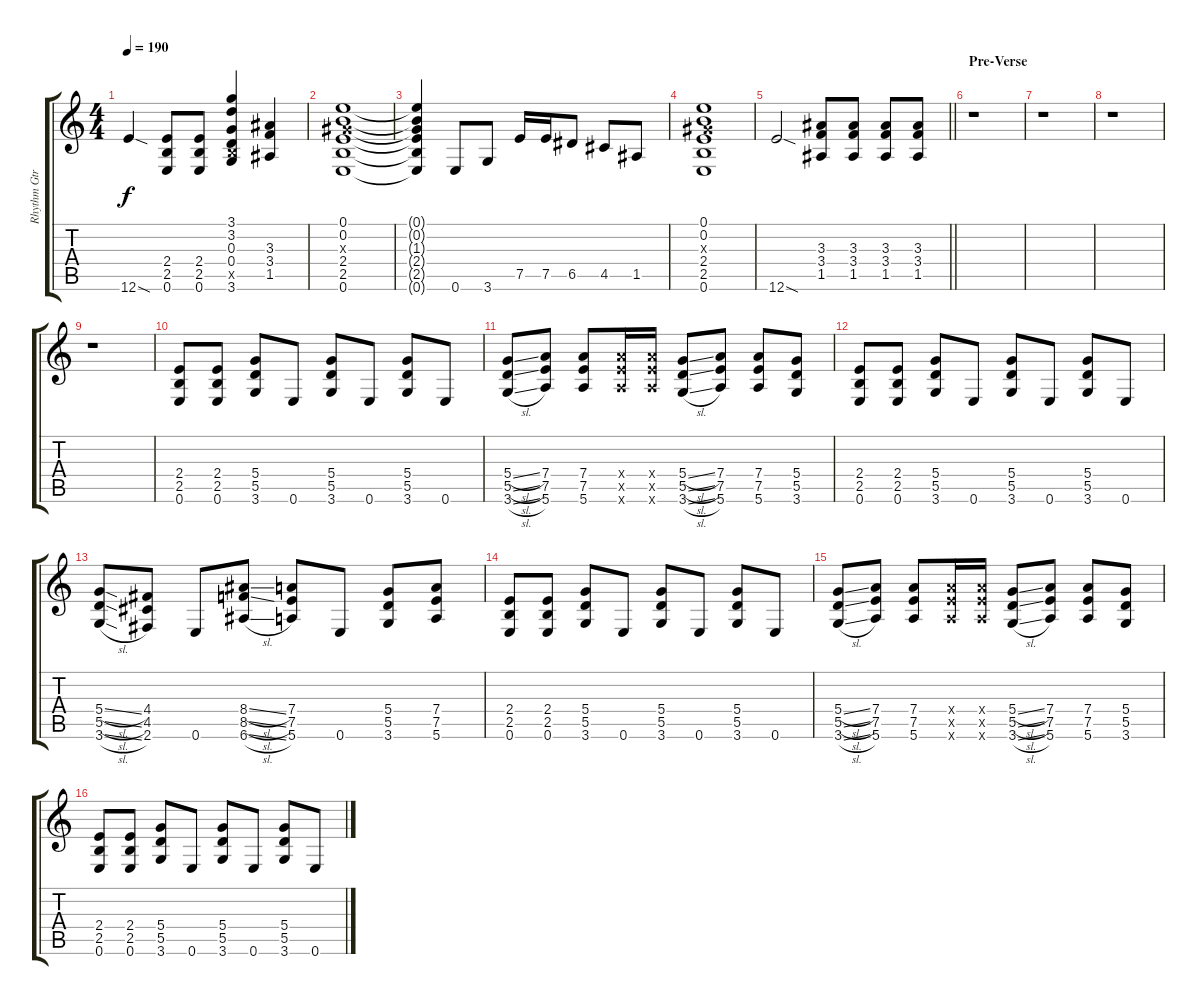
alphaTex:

\track ("Rhythm Gtr. II" "Rhythm Gtr") {instrument distortionguitar}
\staff {score tabs}
\tuning (E4 B3 G3 D3 A2 E2) {hide}
\ts (4 4)
\tempo 190
\clef g2
\ks c
12.6{sod}.4{dy f} (2.4 2.5 0.6).8 (2.4 2.5 0.6).8 (3.1 3.2 0.3 0.4 2.5{x} 3.6).4 (3.3 3.4 1.5).4 |
(0.1 0.2 1.3{x} 2.4 2.5 0.6).1 |
(0.1{t} 0.2{t} 1.3{t} 2.4{t} 2.5{t} 0.6{t}).4 0.6.8 3.6.8 7.5.16 7.5.16 6.5.8 4.5.8 1.5.8 |
(0.1 0.2 1.3{x} 2.4 2.5 0.6).1 |
\barLineRight lightlight
12.6{sod}.2 (3.3 3.4 1.5).8 (3.3 3.4 1.5).8 (3.3 3.4 1.5).8 (3.3 3.4 1.5).8 |
\section ("" "Pre-Verse")
r.1 |
r.1 |
r.1 |
r.1 |
(2.4 2.5 0.6).8 (2.4 2.5 0.6).8 (5.4 5.5 3.6).8 0.6.8 (5.4 5.5 3.6).8 0.6.8 (5.4 5.5 3.6).8 0.6.8 |
(5.4{sl} 5.5{sl} 3.6{sl}).8 (7.4 7.5 5.6).8 (7.4 7.5 5.6).8 (7.4{x} 7.5{x} 5.6{x}).16 (7.4{x} 7.5{x} 5.6{x}).16 (5.4{sl} 5.5{sl} 3.6{sl}).8 (7.4 7.5 5.6).8 (7.4 7.5 5.6).8 (5.4 5.5 3.6).8 |
(2.4 2.5 0.6).8 (2.4 2.5 0.6).8 (5.4 5.5 3.6).8 0.6.8 (5.4 5.5 3.6).8 0.6.8 (5.4 5.5 3.6).8 0.6.8 |
(5.4{sl} 5.5{sl} 3.6{sl}).8 (4.4 4.5 2.6).8 0.6.8 (8.4{sl} 8.5{sl} 6.6{sl}).8 (7.4 7.5 5.6).8 0.6.8 (5.4 5.5 3.6).8 (7.4 7.5 5.6).8 |
(2.4 2.5 0.6).8 (2.4 2.5 0.6).8 (5.4 5.5 3.6).8 0.6.8 (5.4 5.5 3.6).8 0.6.8 (5.4 5.5 3.6).8 0.6.8 |
(5.4{sl} 5.5{sl} 3.6{sl}).8 (7.4 7.5 5.6).8 (7.4 7.5 5.6).8 (7.4{x} 7.5{x} 5.6{x}).16 (7.4{x} 7.5{x} 5.6{x}).16 (5.4{sl} 5.5{sl} 3.6{sl}).8 (7.4 7.5 5.6).8 (7.4 7.5 5.6).8 (5.4 5.5 3.6).8 |
(2.4 2.5 0.6).8 (2.4 2.5 0.6).8 (5.4 5.5 3.6).8 0.6.8 (5.4 5.5 3.6).8 0.6.8 (5.4 5.5 3.6).8 0.6.8
